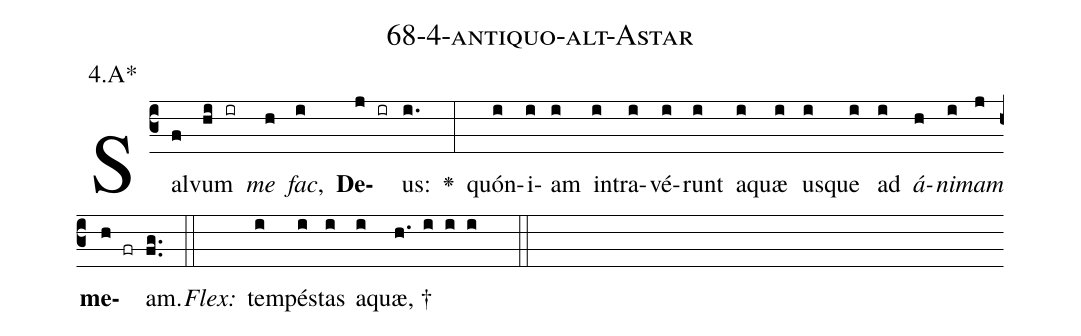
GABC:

name: 68-4-antiquo-alt-Astar;
annotation: 4.A*;
%%
(c3)Sal(f)vum(hi ir) <i>me</i>(h) <i>fac</i>,(i) <b>De</b>(j ir)us:(i.) <v>\greheightstar</v>(:) quón(i)i(i)am(i) in(i)tra(i)vé(i)runt(i) a(i)quæ(i) us(i)que(i) ad(i) <i>á</i>(h)<i>ni</i>(i)<i>mam</i>(j) <b>me</b>(h fr)am.(fg..) (::)
<i>Flex:</i>()  tem(i)pés(i)tas(i) a(i)quæ, †(h. i i i  ::)

%E(i) u(h) o(i) u(j) a(h) e.(fg..) (::)
